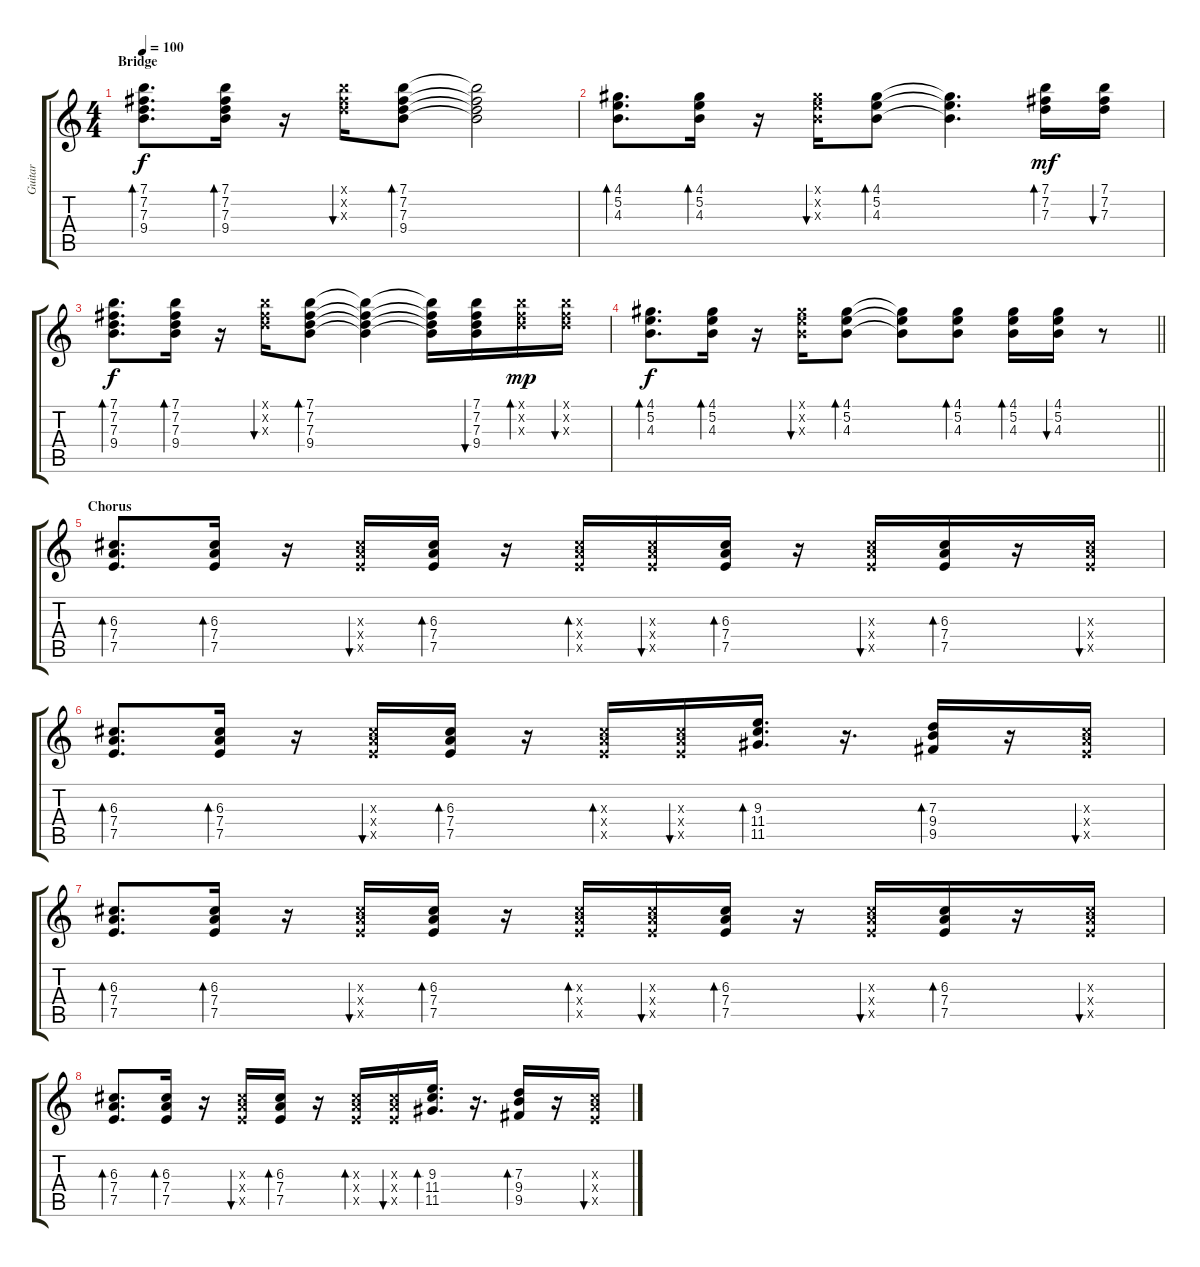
\track ("Guitar" "Guitar") {instrument acousticguitarsteel}
\staff {score tabs}
\tuning (E4 B3 G3 D3 A2 E2) {hide}
\ts (4 4)
\section ("" "Bridge")
\tempo 100
\clef g2
\ks c
(7.1 7.2 7.3 9.4).8{d bd 30 dy f} (7.1 7.2 7.3 9.4).16{bd 30} r.16 (7.1{x} 7.2{x} 7.3{x}).16{bu 30} (7.1 7.2 7.3 9.4).8{bd 30} (7.1{t} 7.2{t} 7.3{t} 9.4{t}).2 |
(4.1 5.2 4.3).8{d bd 30} (4.1 5.2 4.3).16{bd 30} r.16 (4.1{x} 5.2{x} 4.3{x}).16{bu 30} (4.1 5.2 4.3).8{bd 30} (4.1{t} 5.2{t} 4.3{t}).4{d} (7.1 7.2 7.3).16{bd 30 dy mf} (7.1 7.2 7.3).16{bu 30} |
(7.1 7.2 7.3 9.4).8{d bd 30 dy f} (7.1 7.2 7.3 9.4).16{bd 30} r.16 (7.1{x} 7.2{x} 7.3{x}).16{bu 30} (7.1 7.2 7.3 9.4).8{bd 30} (7.1{t} 7.2{t} 7.3{t} 9.4{t}).4 (7.1{t} 7.2{t} 7.3{t} 9.4{t}).16 (7.1 7.2 7.3 9.4).16{bu 30} (7.1{x} 7.2{x} 7.3{x}).16{bd 30 dy mp} (7.1{x} 7.2{x} 7.3{x}).16{bu 30} |
\barLineRight lightlight
(4.1 5.2 4.3).8{d bd 30 dy f} (4.1 5.2 4.3).16{bd 30} r.16 (4.1{x} 5.2{x} 4.3{x}).16{bu 30} (4.1 5.2 4.3).8{bd 30} (4.1{t} 5.2{t} 4.3{t}).8 (4.1 5.2 4.3).8{bd 30} (4.1 5.2 4.3).16{bd 30} (4.1 5.2 4.3).16{bu 30} r.8 |
\section ("" "Chorus")
(6.3 7.4 7.5).8{d bd 30} (6.3 7.4 7.5).16{bd 30} r.16 (6.3{x} 7.4{x} 7.5{x}).16{bu 30} (6.3 7.4 7.5).16{bd 30} r.16 (6.3{x} 7.4{x} 7.5{x}).16{bd 30} (6.3{x} 7.4{x} 7.5{x}).16{bu 30} (6.3 7.4 7.5).16{bd 30} r.16 (6.3{x} 7.4{x} 7.5{x}).16{bu 30} (6.3 7.4 7.5).16{bd 30} r.16 (6.3{x} 7.4{x} 7.5{x}).16{bu 30} |
(6.3 7.4 7.5).8{d bd 30} (6.3 7.4 7.5).16{bd 30} r.16 (6.3{x} 7.4{x} 7.5{x}).16{bu 30} (6.3 7.4 7.5).16{bd 30} r.16 (6.3{x} 7.4{x} 7.5{x}).16{bd 30} (6.3{x} 7.4{x} 7.5{x}).16{bu 30} (9.3 11.4 11.5).16{d bd 30} r.16{d} (7.3 9.4 9.5).16{bd 30} r.16 (6.3{x} 7.4{x} 7.5{x}).16{bu 30} |
(6.3 7.4 7.5).8{d bd 30} (6.3 7.4 7.5).16{bd 30} r.16 (6.3{x} 7.4{x} 7.5{x}).16{bu 30} (6.3 7.4 7.5).16{bd 30} r.16 (6.3{x} 7.4{x} 7.5{x}).16{bd 30} (6.3{x} 7.4{x} 7.5{x}).16{bu 30} (6.3 7.4 7.5).16{bd 30} r.16 (6.3{x} 7.4{x} 7.5{x}).16{bu 30} (6.3 7.4 7.5).16{bd 30} r.16 (6.3{x} 7.4{x} 7.5{x}).16{bu 30} |
(6.3 7.4 7.5).8{d bd 30} (6.3 7.4 7.5).16{bd 30} r.16 (6.3{x} 7.4{x} 7.5{x}).16{bu 30} (6.3 7.4 7.5).16{bd 30} r.16 (6.3{x} 7.4{x} 7.5{x}).16{bd 30} (6.3{x} 7.4{x} 7.5{x}).16{bu 30} (9.3 11.4 11.5).16{d bd 30} r.16{d} (7.3 9.4 9.5).16{bd 30} r.16 (6.3{x} 7.4{x} 7.5{x}).16{bu 30}
